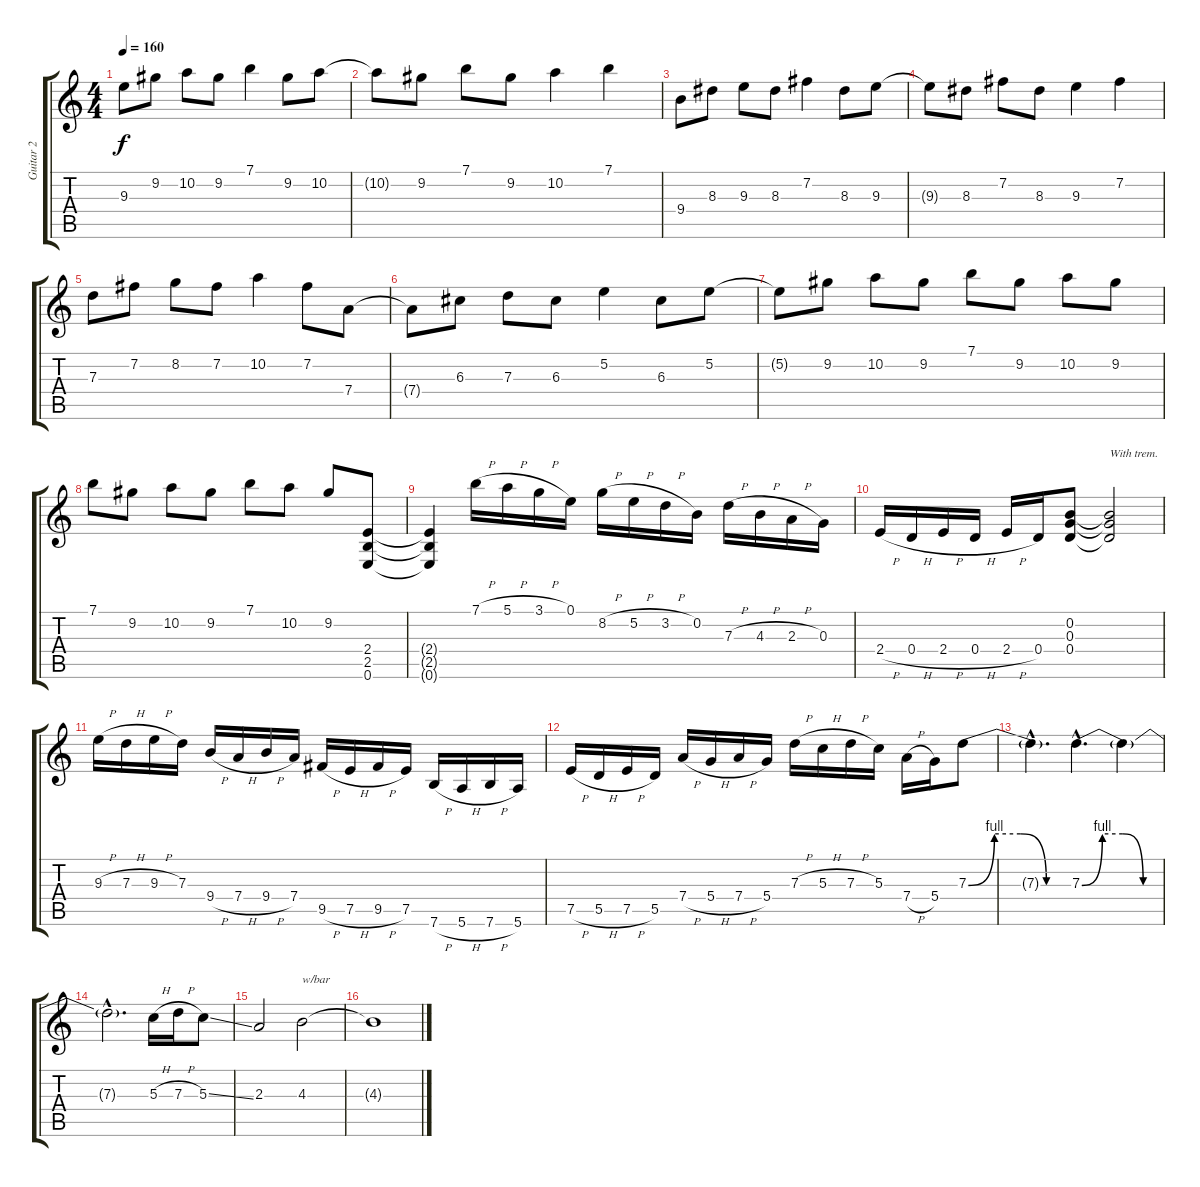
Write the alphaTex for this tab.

\track ("Guitar 2" "Guitar 2") {instrument distortionguitar}
\staff {score tabs}
\tuning (E4 B3 G3 D3 A2 E2) {hide}
\ts (4 4)
\tempo 160
\clef g2
\ks c
9.3{t}.8{dy f} 9.2.8 10.2.8 9.2.8 7.1.4 9.2.8 10.2.8 |
10.2{t}.8 9.2.8 7.1.8 9.2.8 10.2.4 7.1.4 |
9.4.8 8.3.8 9.3.8 8.3.8 7.2.4 8.3.8 9.3.8 |
9.3{t}.8 8.3.8 7.2.8 8.3.8 9.3.4 7.2.4 |
7.3.8 7.2.8 8.2.8 7.2.8 10.2.4 7.2.8 7.4.8 |
7.4{t}.8 6.3.8 7.3.8 6.3.8 5.2.4 6.3.8 5.2.8 |
5.2{t}.8 9.2.8 10.2.8 9.2.8 7.1.8 9.2.8 10.2.8 9.2.8 |
7.1.8 9.2.8 10.2.8 9.2.8 7.1.8 10.2.8 9.2.8 (2.4 2.5 0.6).8 |
(2.4{t} 2.5{t} 0.6{t}).4 7.1{h}.16 5.1{h}.16 3.1{h}.16 0.1.16 8.2{h}.16 5.2{h}.16 3.2{h}.16 0.2.16 7.3{h}.16 4.3{h}.16 2.3{h}.16 0.3.16 |
2.4{h}.16 0.4{h}.16 2.4{h}.16 0.4{h}.16 2.4{h}.16 0.4.16 (0.2 0.3 0.4).8 (0.2{t} 0.3{t} 0.4{t}).2{txt "With trem."} |
9.3{h}.16 7.3{h}.16 9.3{h}.16 7.3.16 9.4{h}.16 7.4{h}.16 9.4{h}.16 7.4.16 9.5{h}.16 7.5{h}.16 9.5{h}.16 7.5.16 7.6{h}.16 5.6{h}.16 7.6{h}.16 5.6.16 |
7.5{h}.16 5.5{h}.16 7.5{h}.16 5.5.16 7.4{h}.16 5.4{h}.16 7.4{h}.16 5.4.16 7.3{h}.16 5.3{h}.16 7.3{h}.16 5.3.16 7.4{h}.16 5.4.16 7.3{be (custom 0 0 15 4 30 4 45 0 60 0)}.8 |
7.3{hac t}.4{d} 7.3{be (custom 0 0 15 4 30 4 45 0 60 0) hac}.4{d} 7.3{t}.4 |
7.3{hac t}.2{d} 5.3{h}.16 7.3{h}.16 5.3{ss}.8 |
2.3.2 4.3.2{txt "w/bar"} |
4.3{t}.1
